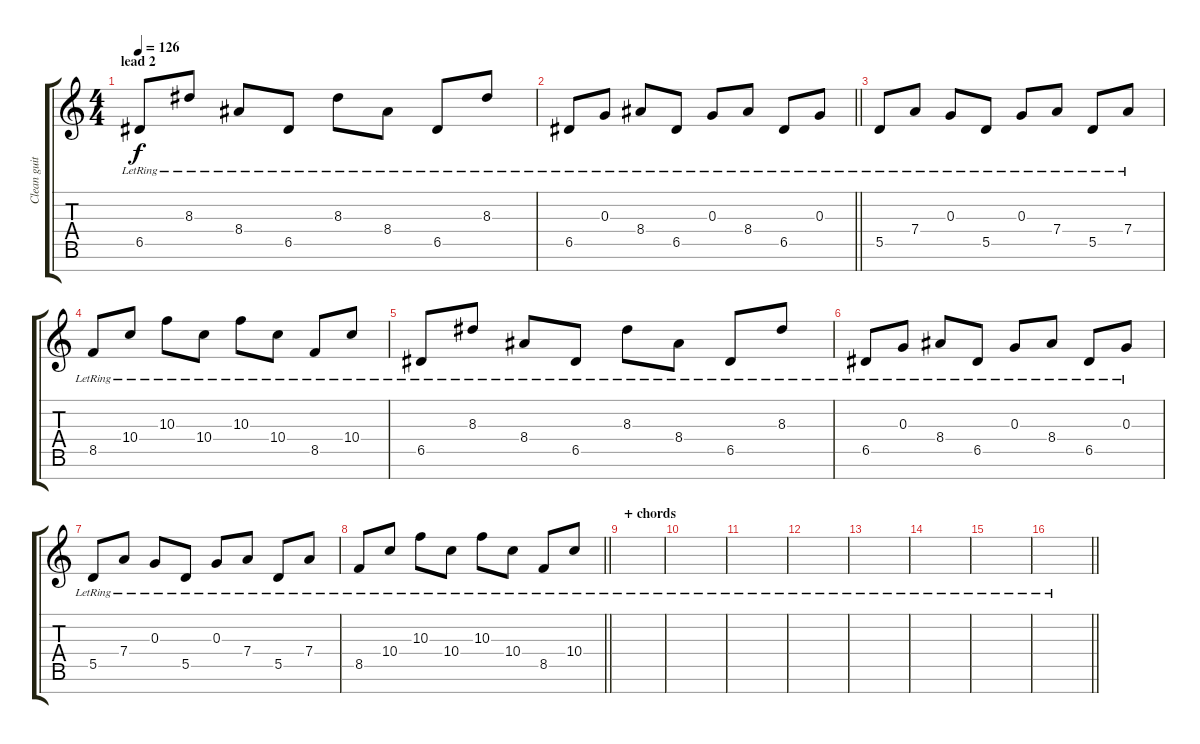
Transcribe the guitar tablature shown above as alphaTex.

\track ("Clean guitar" "Clean guit") {instrument acousticguitarsteel}
\staff {score tabs}
\tuning (E4 B3 G3 D3 A2 E2 B1) {hide}
\ts (4 4)
\section ("" "lead 2")
\tempo 126
\clef g2
\ks c
6.5{lr}.8{dy f} 8.3{lr}.8 8.4{lr}.8 6.5{lr}.8 8.3{lr}.8 8.4{lr}.8 6.5{lr}.8 8.3{lr}.8 |
\barLineRight lightlight
6.5{lr}.8 0.3{lr}.8 8.4{lr}.8 6.5{lr}.8 0.3{lr}.8 8.4{lr}.8 6.5{lr}.8 0.3{lr}.8 |
5.5{lr}.8 7.4{lr}.8 0.3{lr}.8 5.5{lr}.8 0.3{lr}.8 7.4{lr}.8 5.5{lr}.8 7.4{lr}.8 |
8.5{lr}.8 10.4{lr}.8 10.3{lr}.8 10.4{lr}.8 10.3{lr}.8 10.4{lr}.8 8.5{lr}.8 10.4{lr}.8 |
6.5{lr}.8 8.3{lr}.8 8.4{lr}.8 6.5{lr}.8 8.3{lr}.8 8.4{lr}.8 6.5{lr}.8 8.3{lr}.8 |
6.5{lr}.8 0.3{lr}.8 8.4{lr}.8 6.5{lr}.8 0.3{lr}.8 8.4{lr}.8 6.5{lr}.8 0.3{lr}.8 |
5.5{lr}.8 7.4{lr}.8 0.3{lr}.8 5.5{lr}.8 0.3{lr}.8 7.4{lr}.8 5.5{lr}.8 7.4{lr}.8 |
\barLineRight lightlight
8.5{lr}.8 10.4{lr}.8 10.3{lr}.8 10.4{lr}.8 10.3{lr}.8 10.4{lr}.8 8.5{lr}.8 10.4{lr}.8 |
\section ("" "+ chords")
|
|
|
|
|
|
|
\barLineRight lightlight
